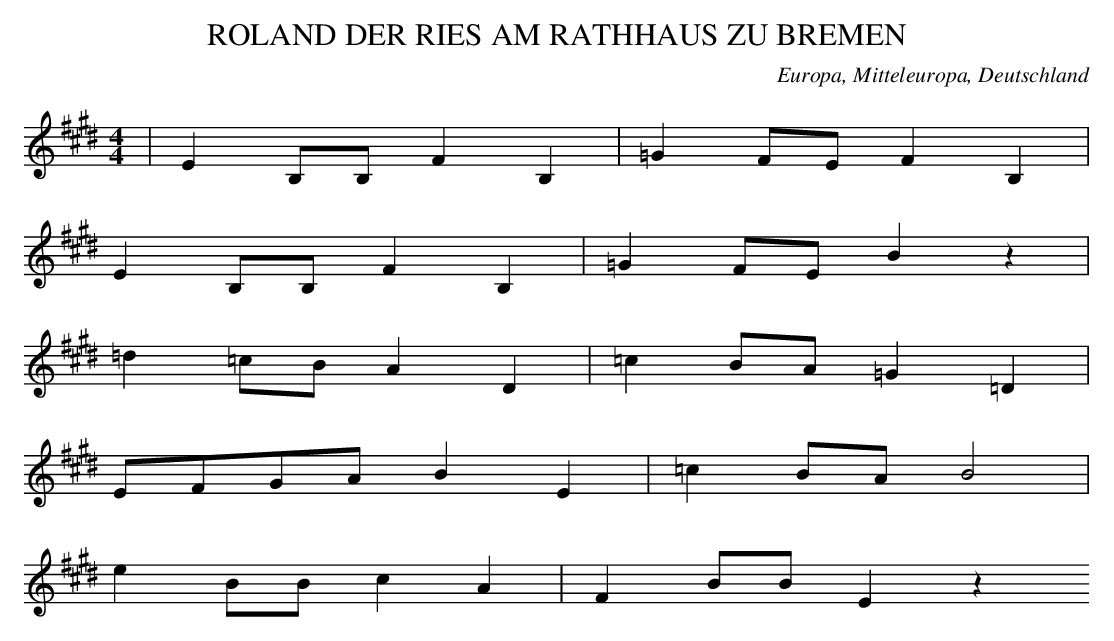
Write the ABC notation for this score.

X:1
T: ROLAND DER RIES AM RATHHAUS ZU BREMEN
O: Europa, Mitteleuropa, Deutschland
M: 4/4
L: 1/8
K: E
 | E2B,B,F2B,2 | =G2FEF2B,2 |
E2B,B,F2B,2 | =G2FEB2z2 |
=d2=cBA2D2 | =c2BA=G2=D2 |
EFGAB2E2 | =c2BAB4 |
e2BBc2A2 | F2BBE2z2
